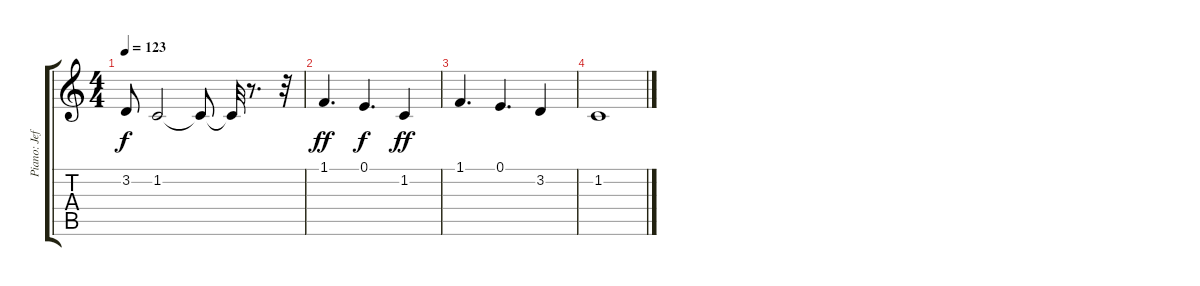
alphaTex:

\track ("Piano: Jeff Jacobs" "Piano: Jef") {instrument lead8bassandlead}
\staff {score tabs}
\tuning (E4 B3 G3 D3 A2 E2) {hide}
\ts (4 4)
\tempo 123
\clef g2
\ks c
3.2.8{dy f} 1.2.2 1.2{t}.8 1.2{t}.32 r.8{d} r.32 |
1.1.4{d dy ff} 0.1.4{d dy f} 1.2.4{dy ff} |
1.1.4{d} 0.1.4{d} 3.2.4 |
1.2.1
